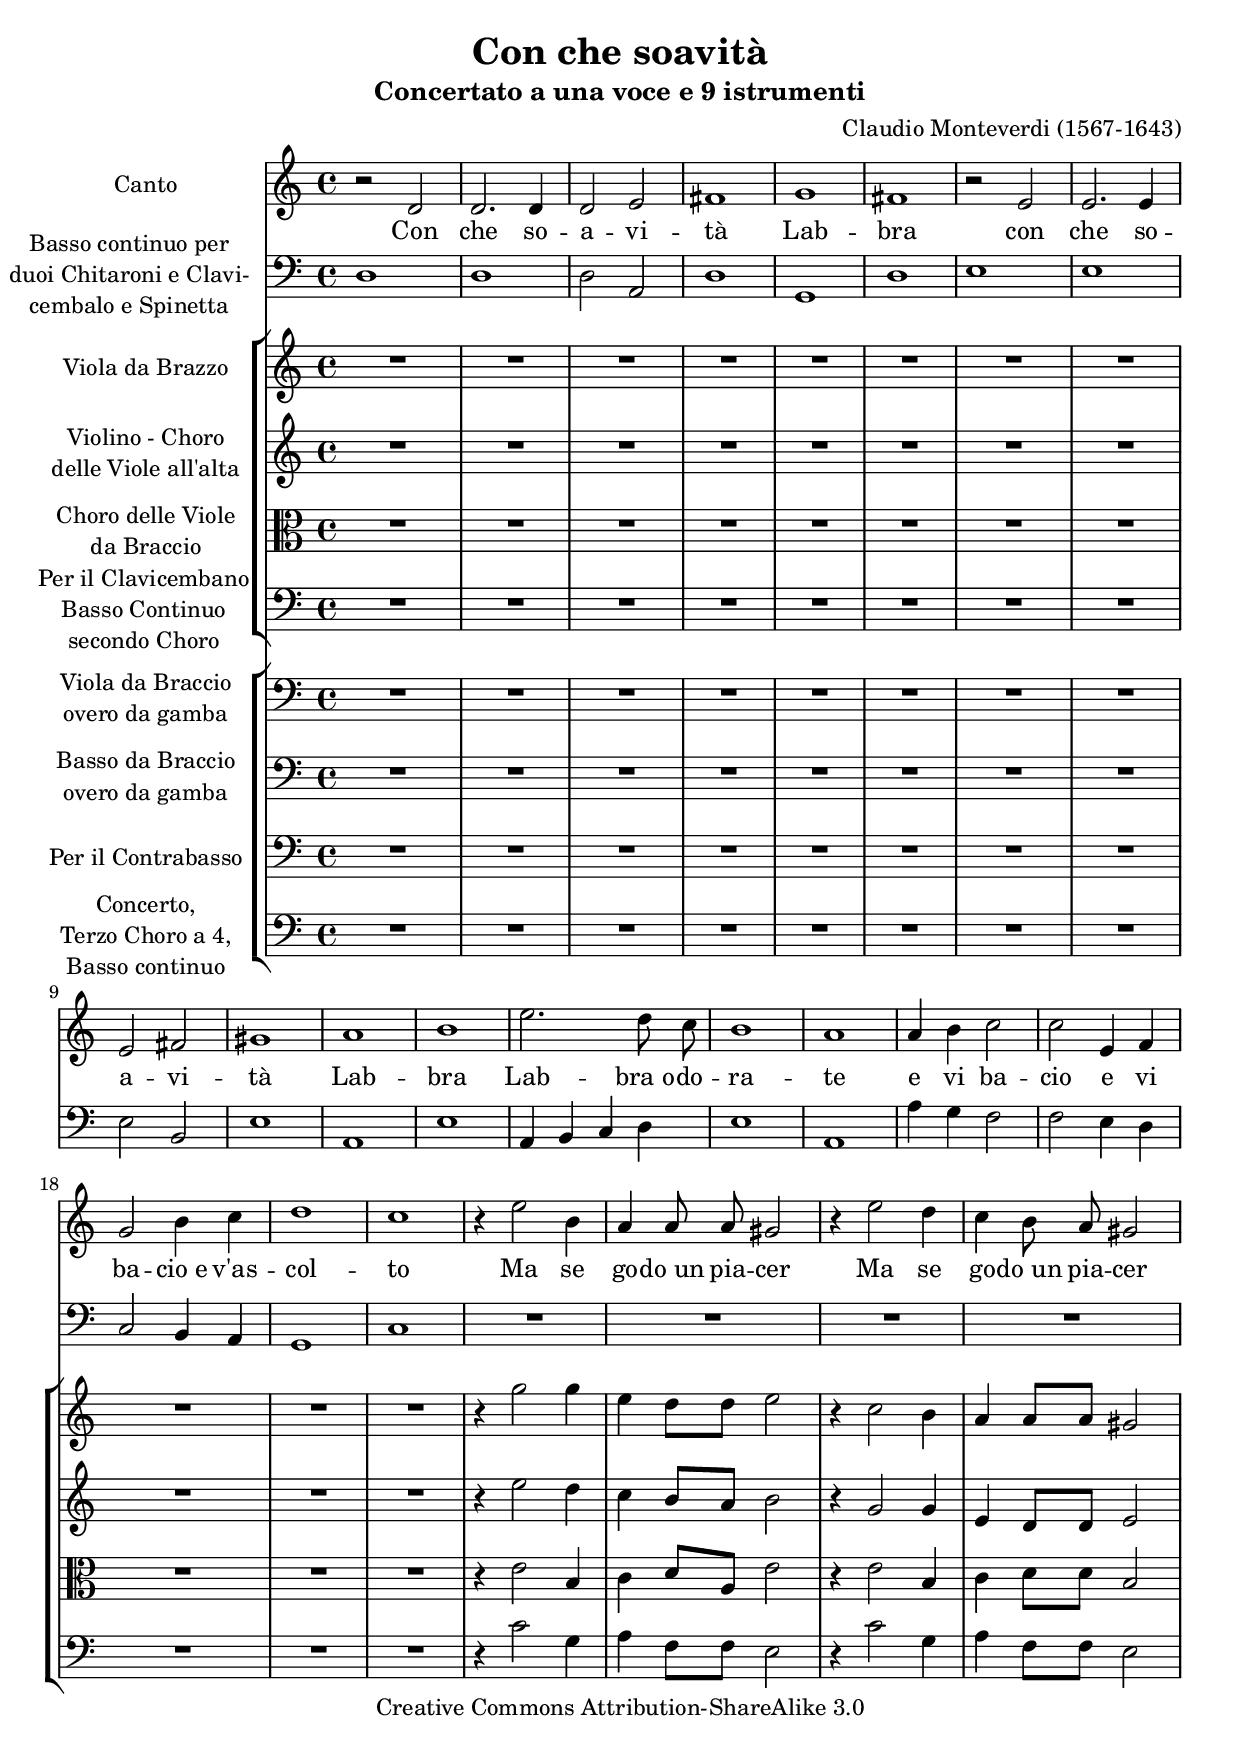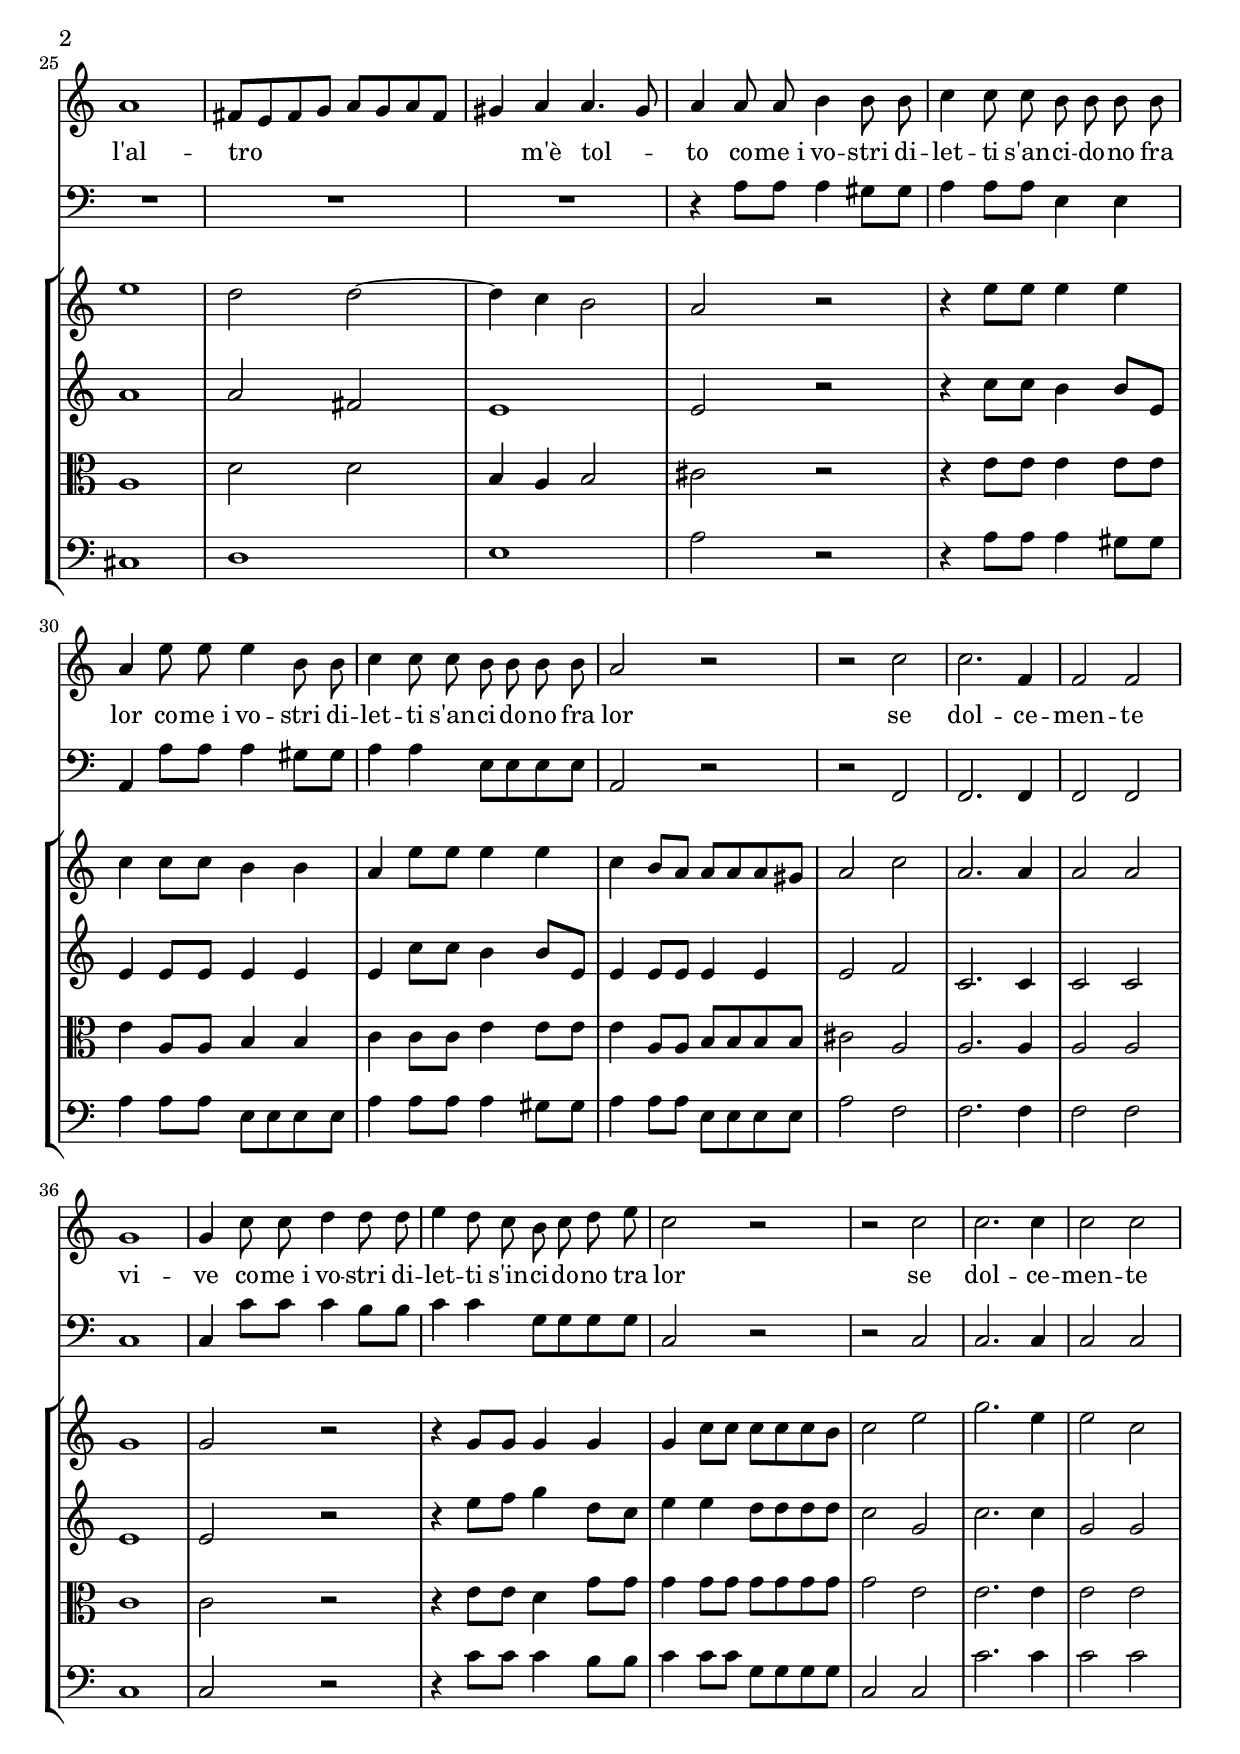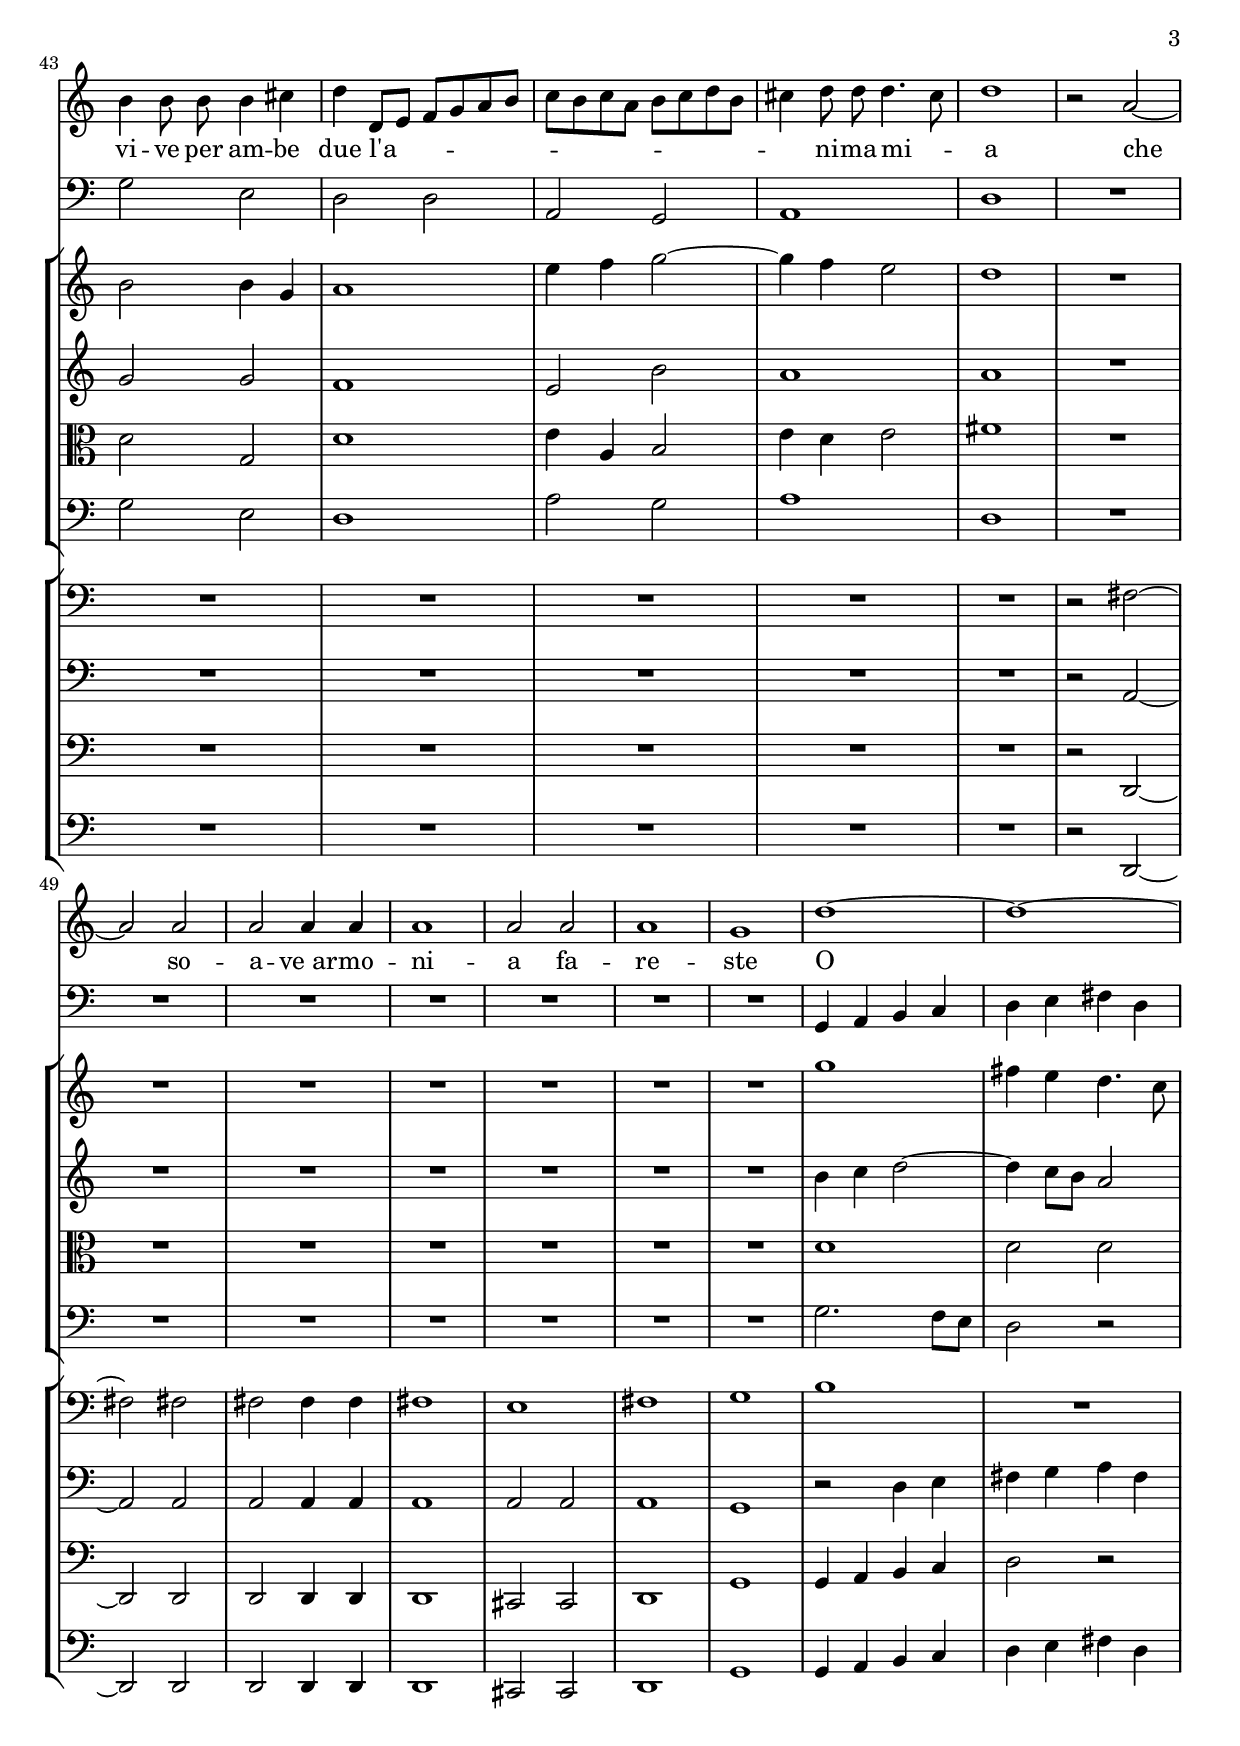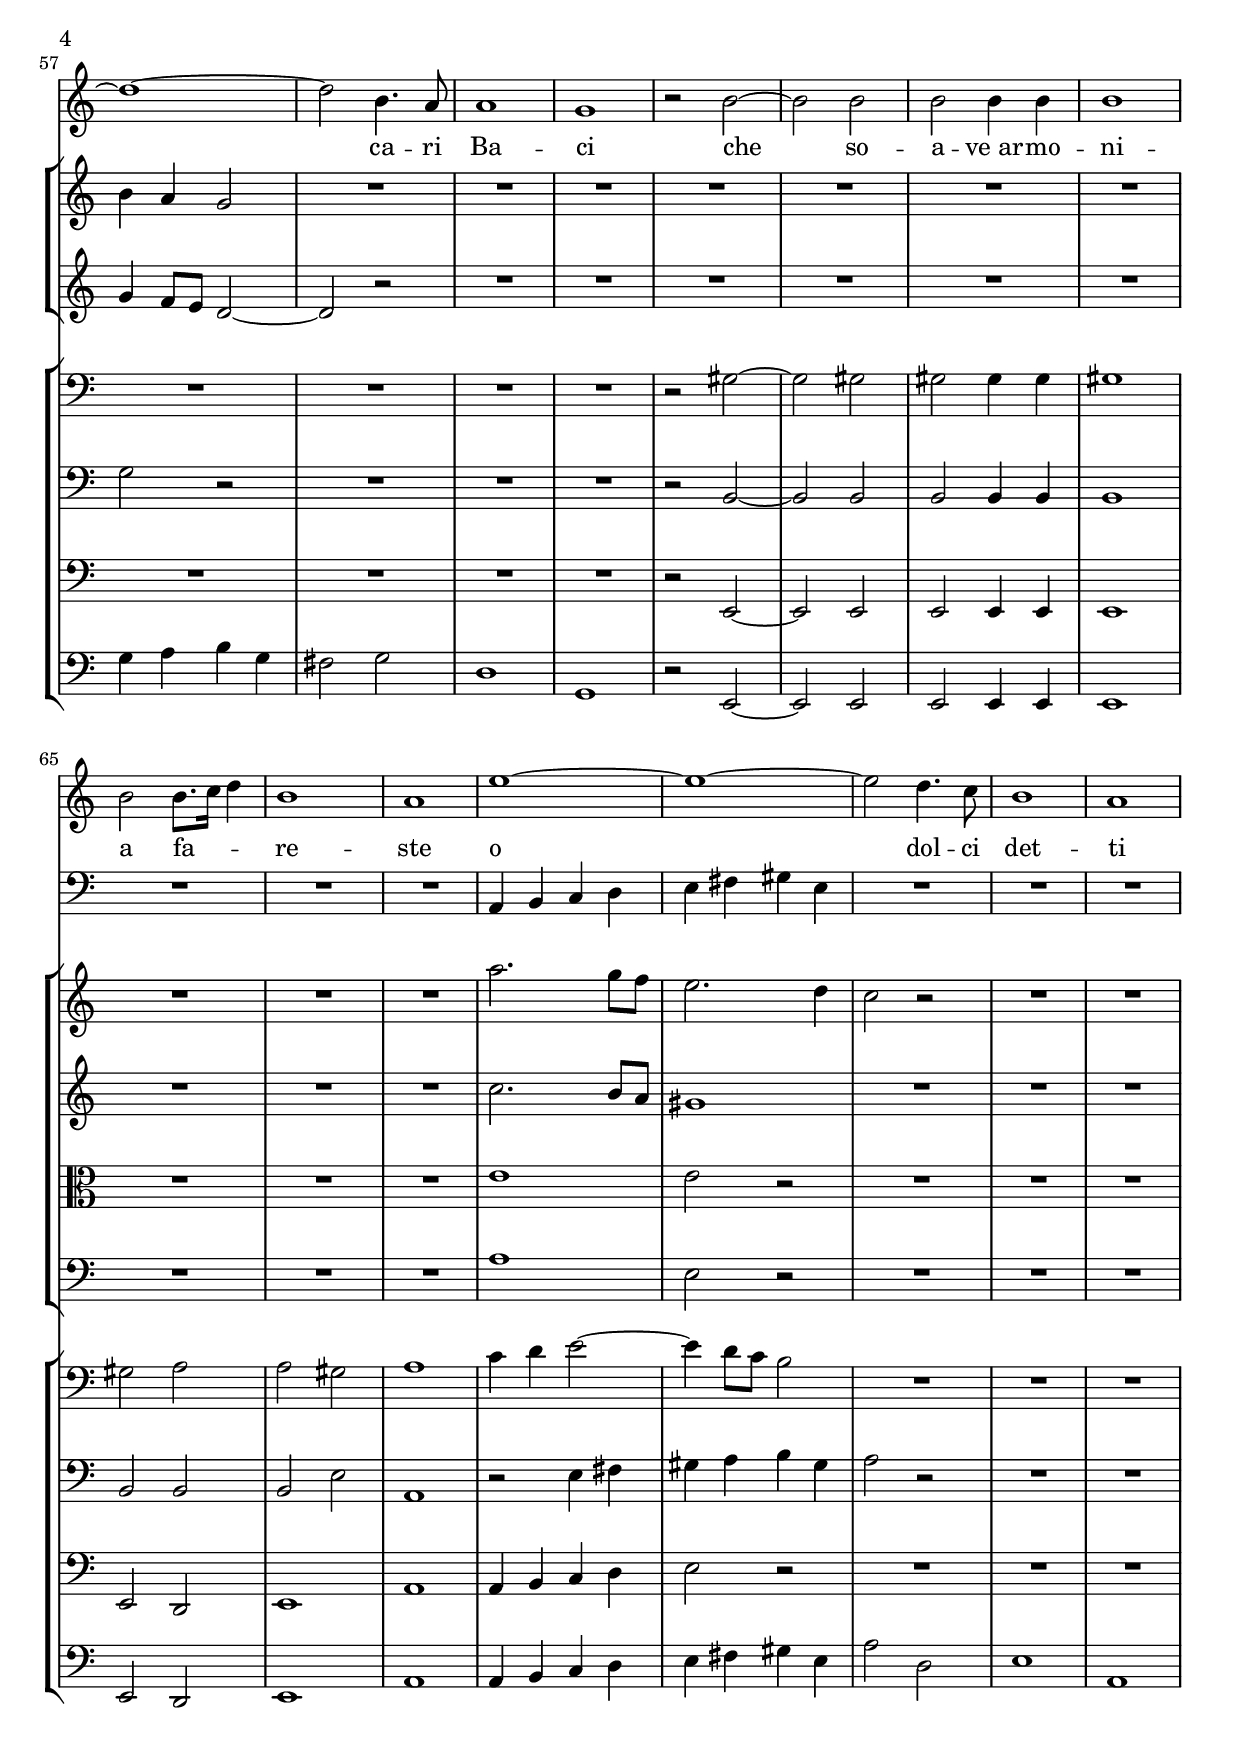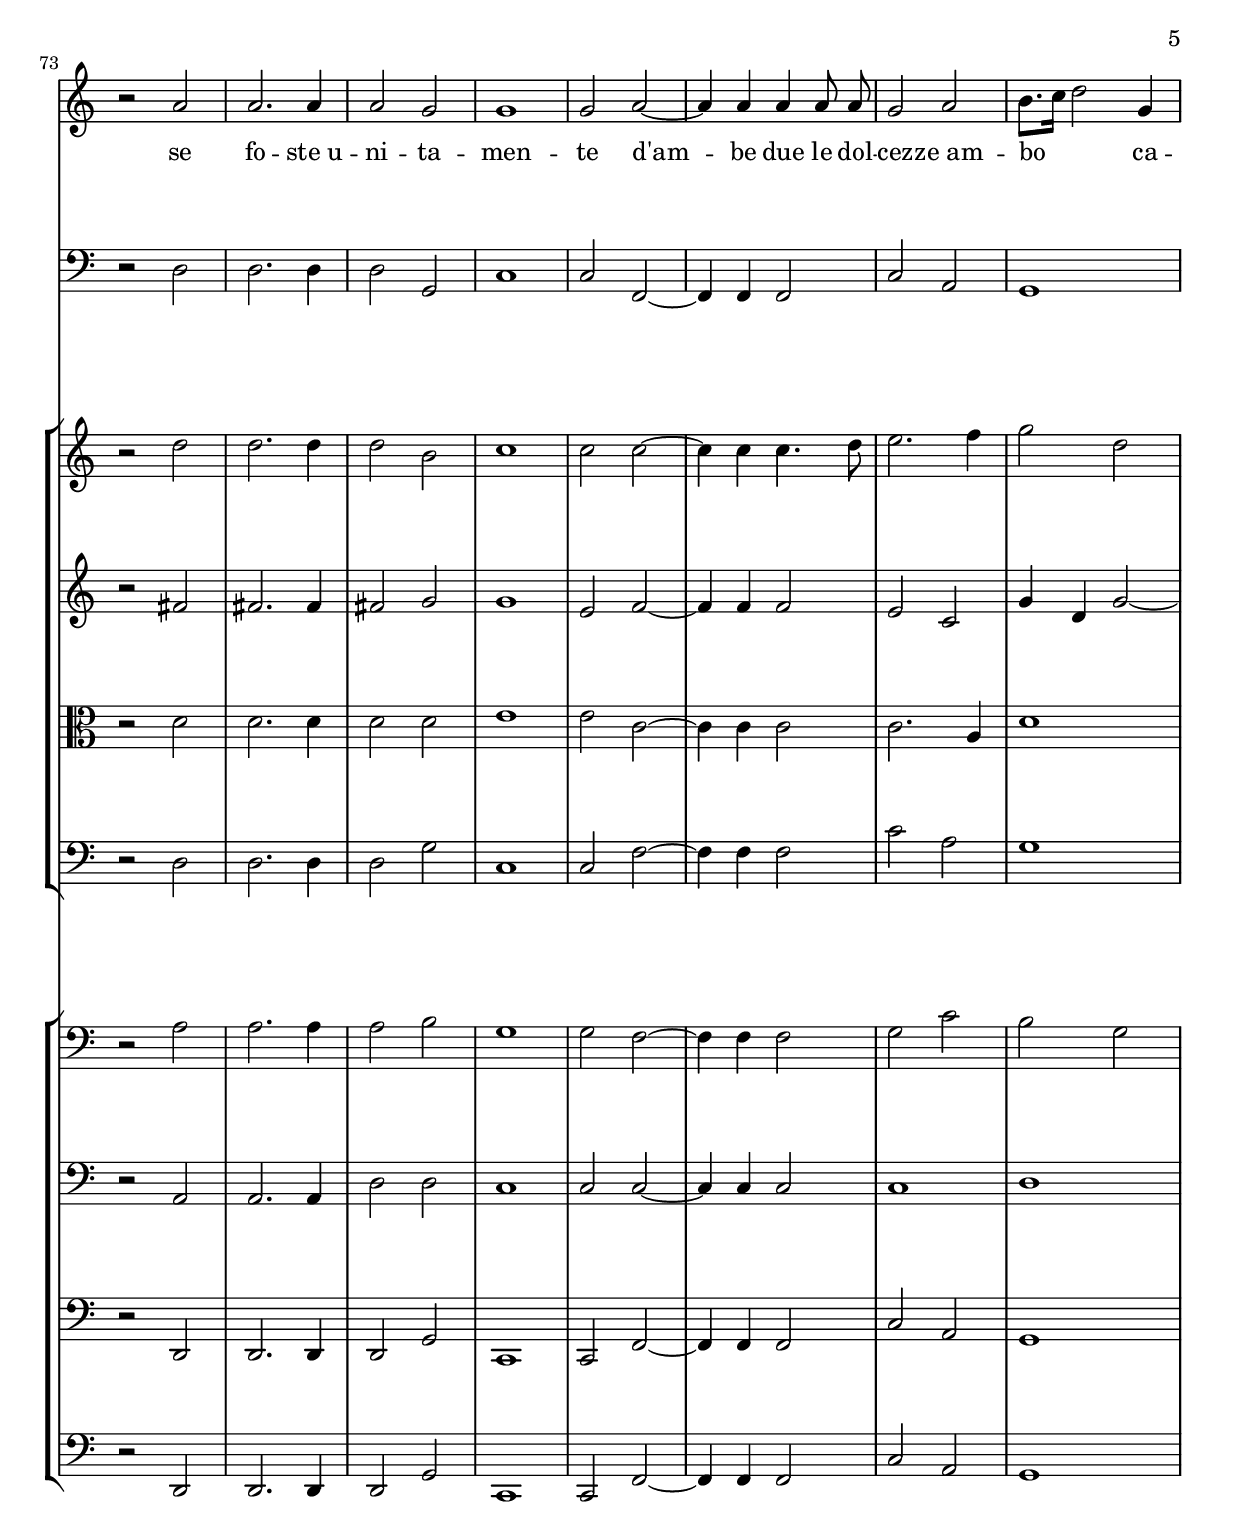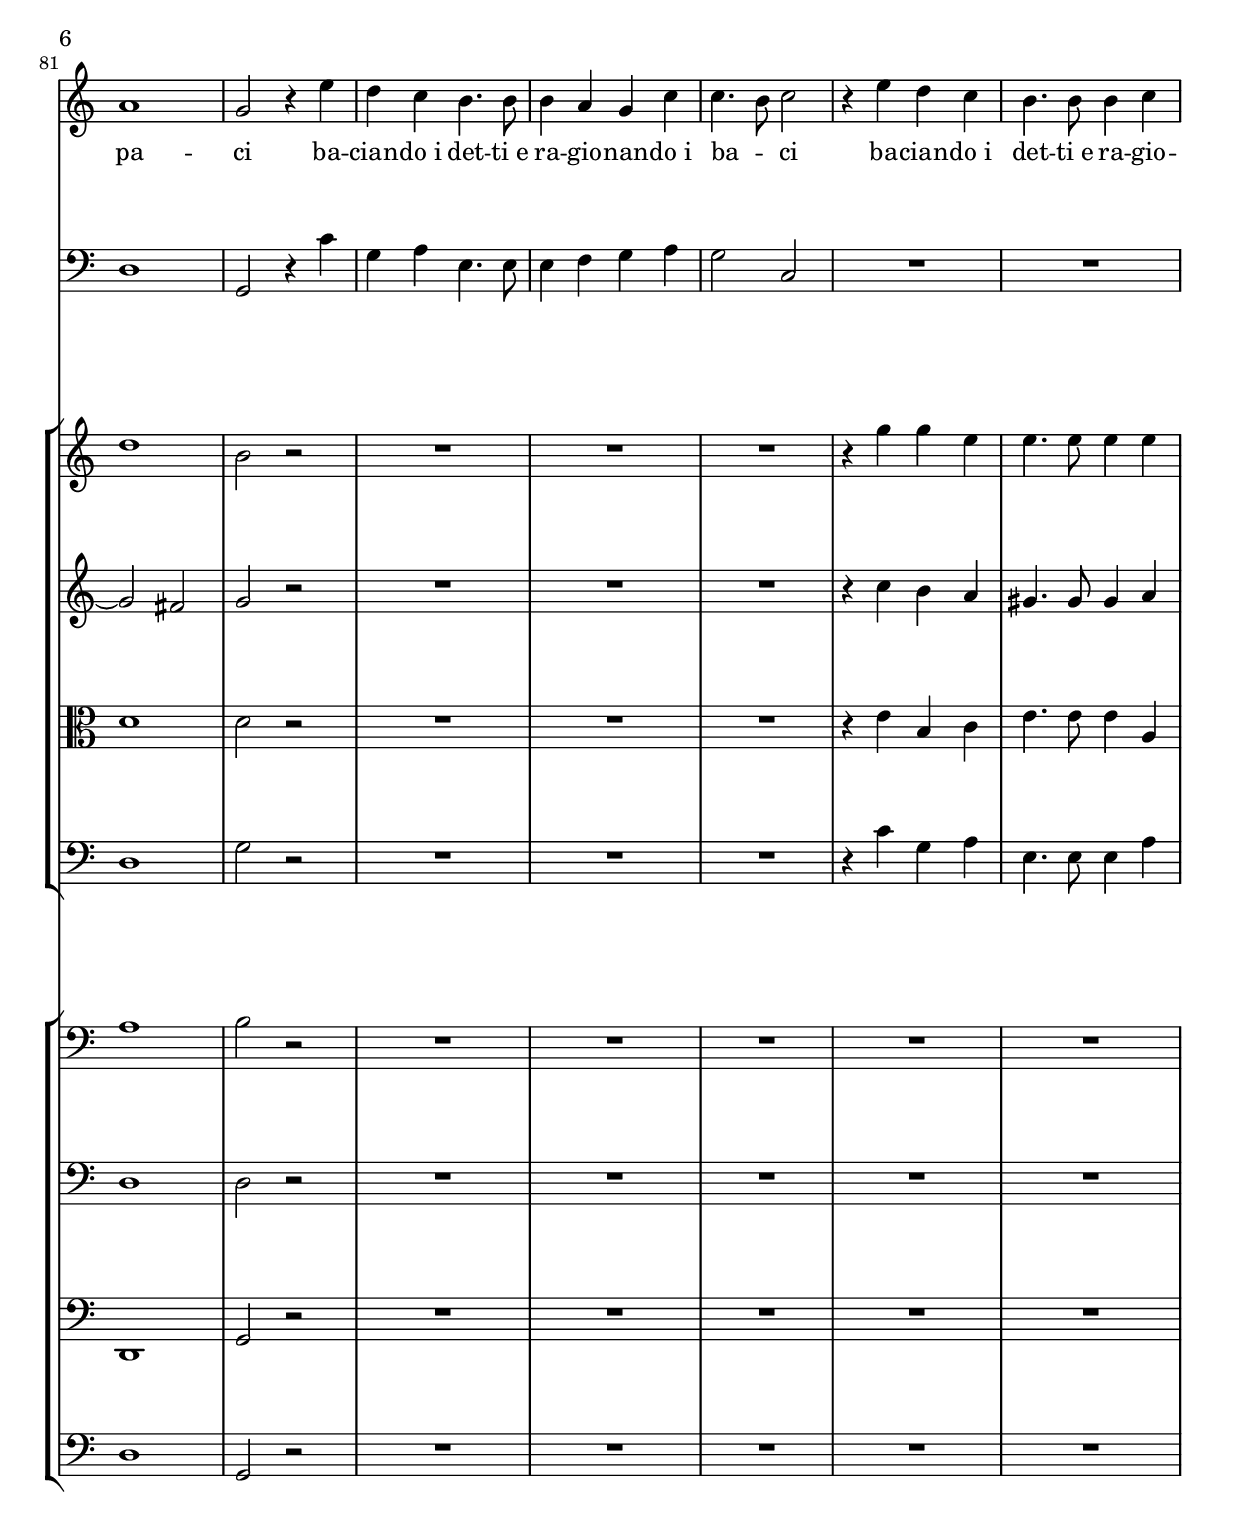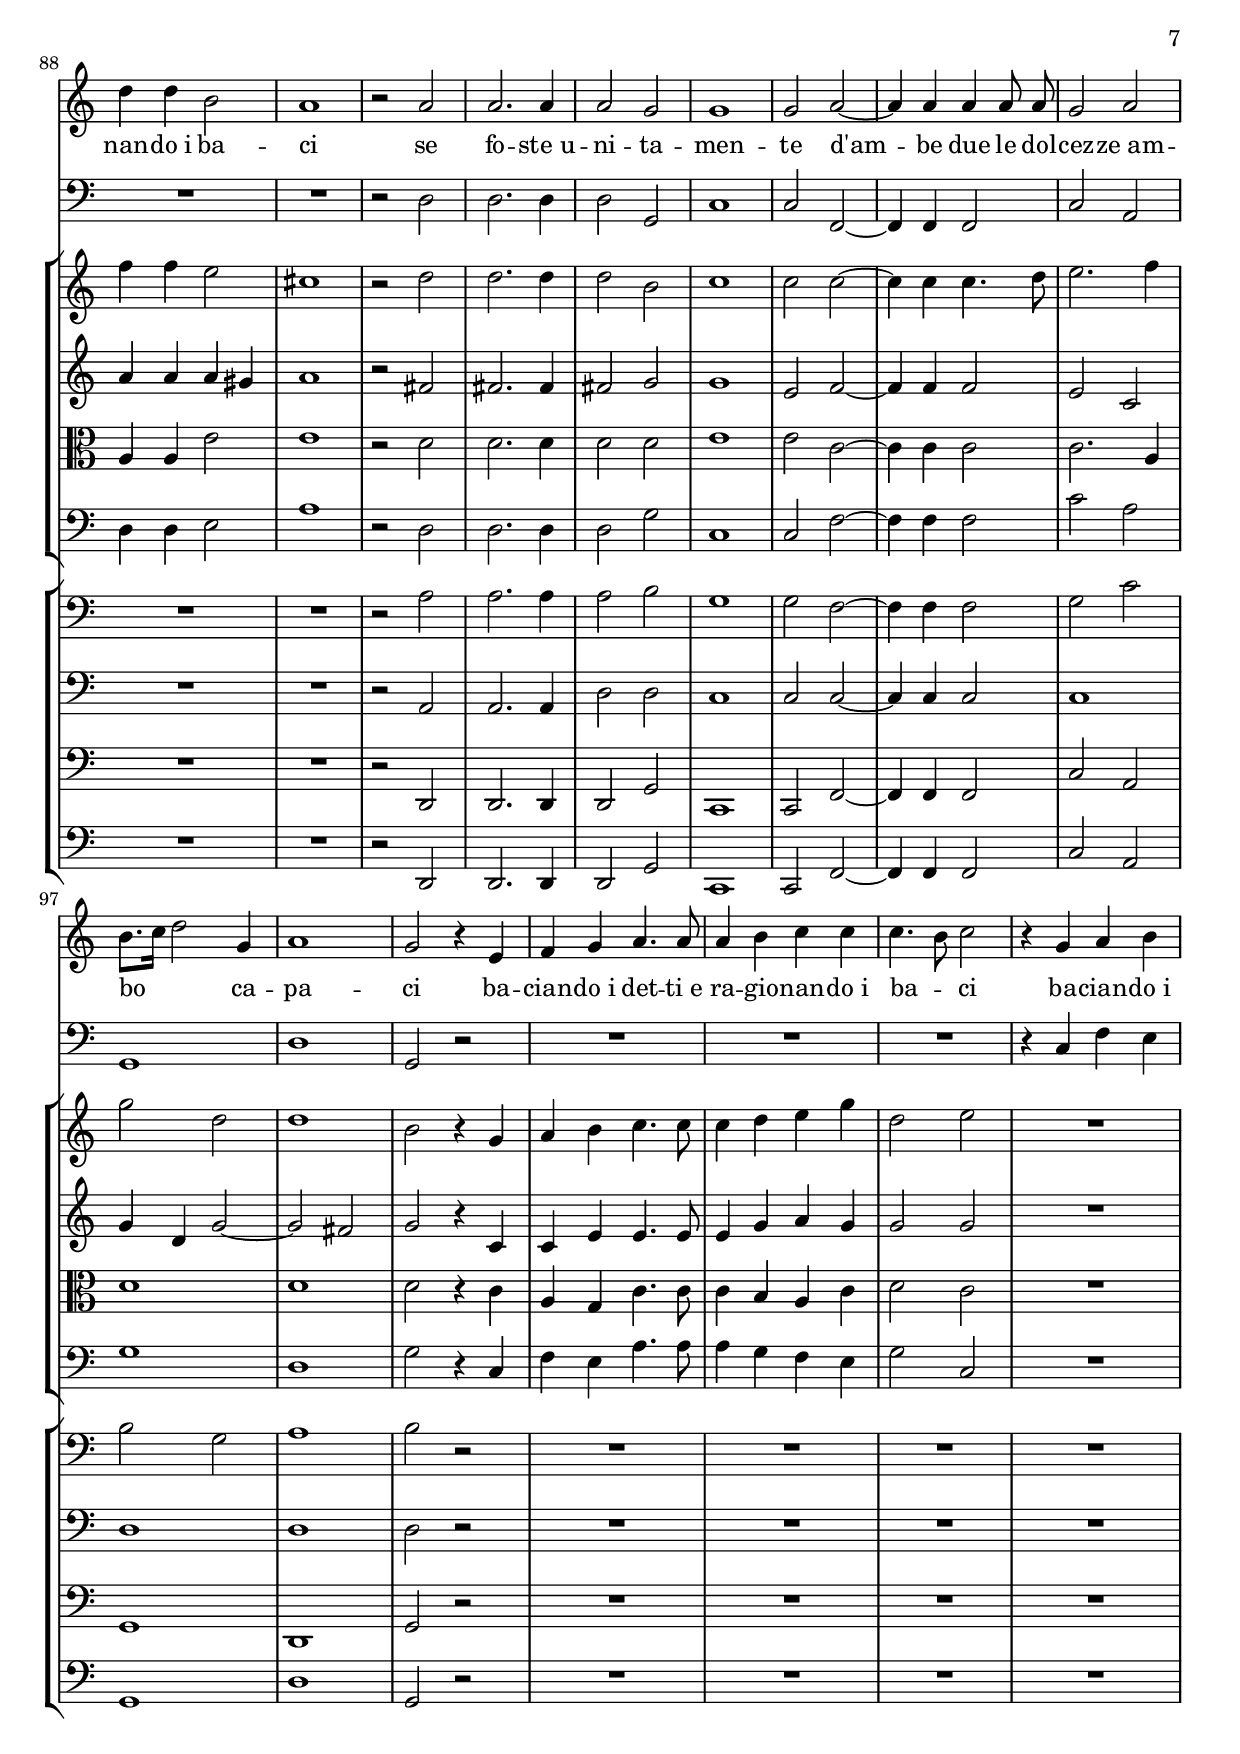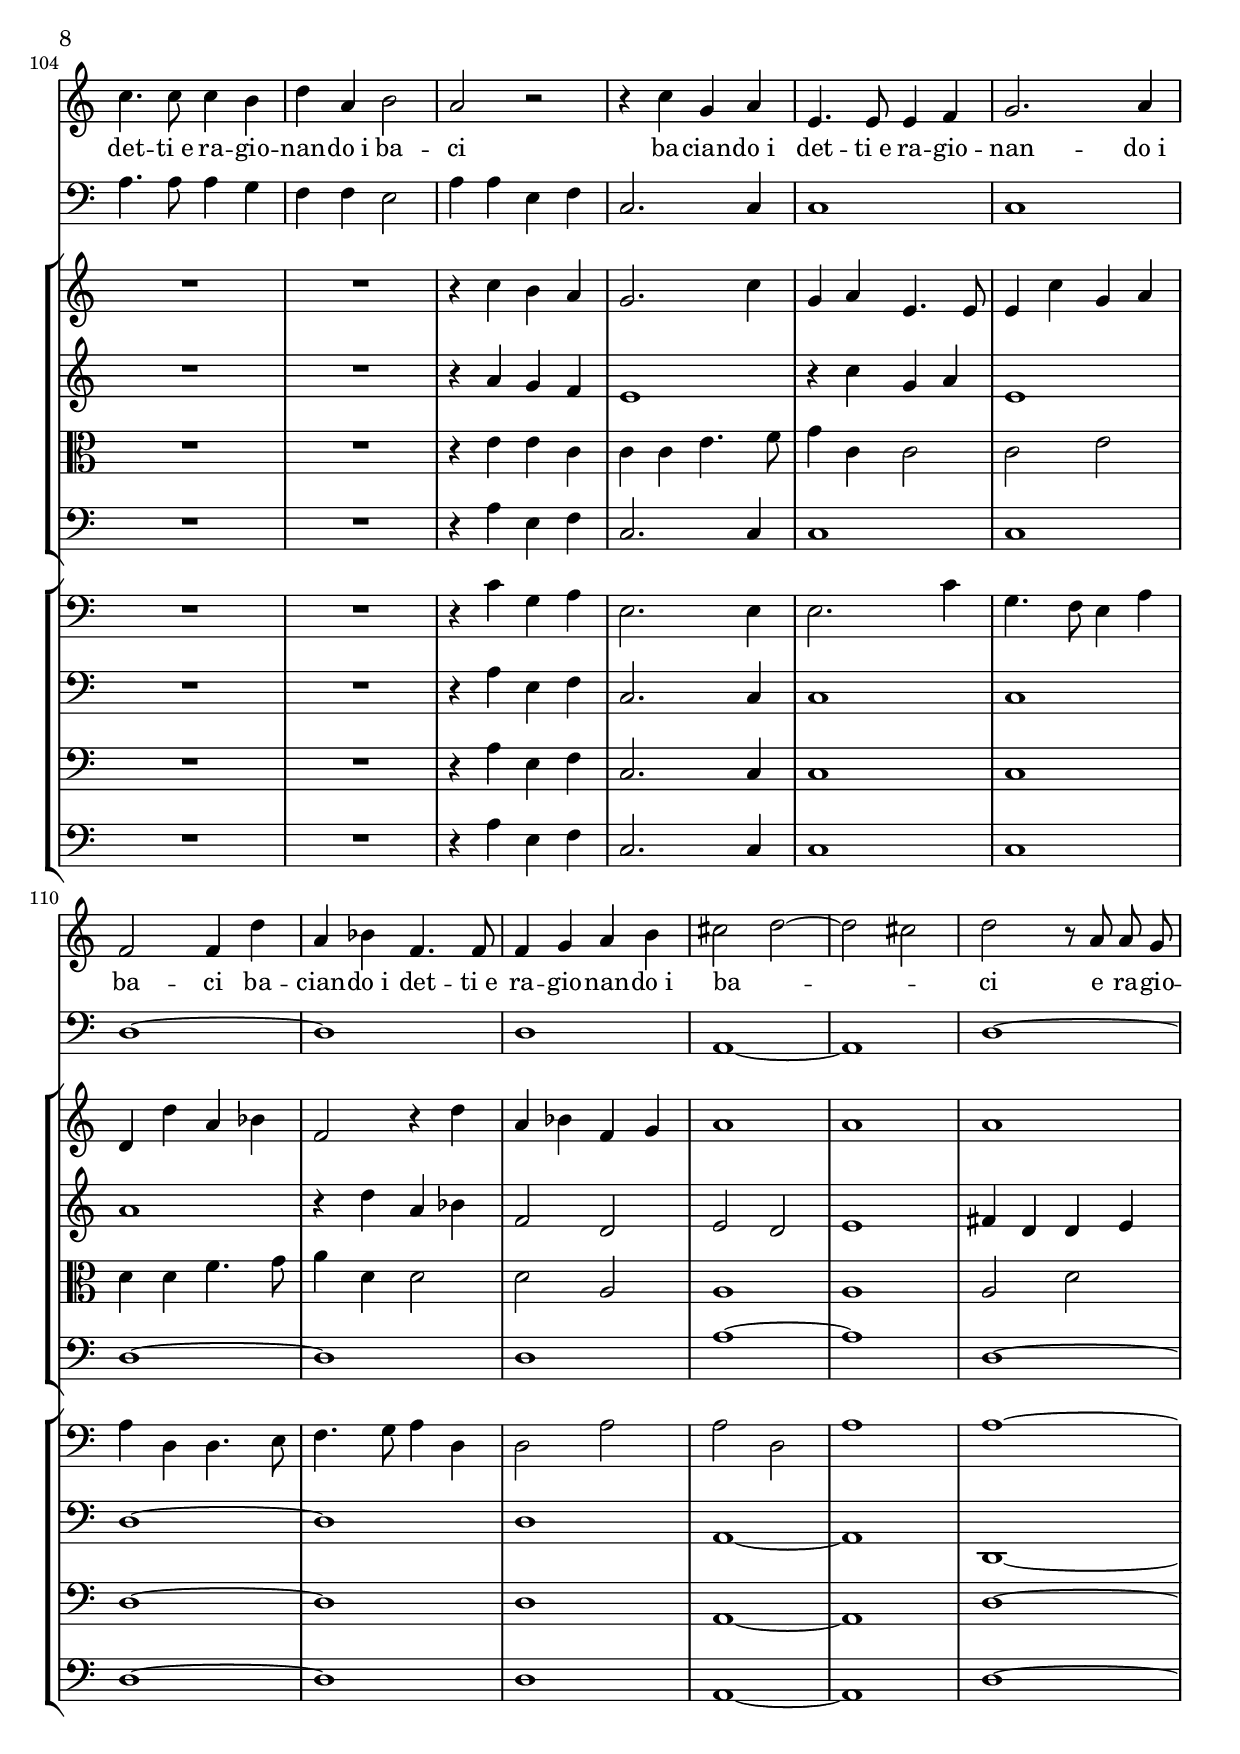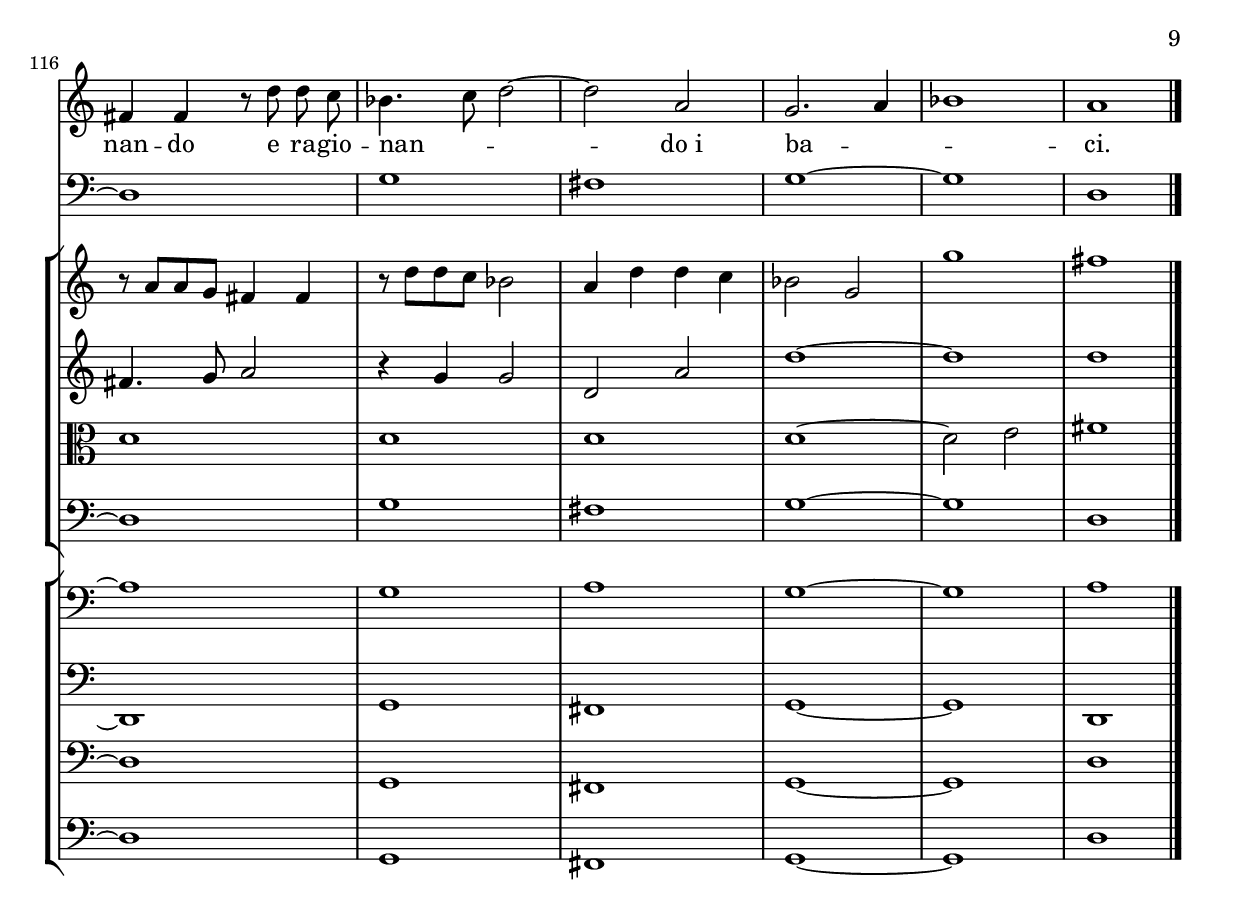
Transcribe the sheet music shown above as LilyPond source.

% Created on Tue Mar 03 11:33:43 CET 2009
\version "2.12.1"

\header {
	title = "Con che soavità"
	subtitle = "Concertato a una voce e 9 istrumenti"
	composer = "Claudio Monteverdi (1567-1643)"
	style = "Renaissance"
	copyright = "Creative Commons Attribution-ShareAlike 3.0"
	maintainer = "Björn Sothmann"
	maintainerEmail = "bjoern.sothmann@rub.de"
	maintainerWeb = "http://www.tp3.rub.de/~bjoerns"
}

\include "deutsch.ly"

verse= \lyricmode {
Con che so -- a -- vi -- tà Lab -- bra con che so -- a -- vi -- tà Lab -- bra Lab -- bra_o -- do -- ra -- te e vi ba -- cio e vi ba -- cio_e v'as -- col -- to Ma se go -- do_un pia -- cer Ma se go -- do_un pia -- cer l'al -- tro m'è tol -- to co -- me_i vo -- stri di -- let -- ti s'an -- ci -- do -- no fra lor co -- me_i vo -- stri di -- let -- ti s'an -- ci -- do -- no fra lor se dol -- ce -- men -- te vi -- ve co -- me_i vo -- stri di -- let -- ti s'in -- ci -- do -- no tra lor se dol -- ce -- men -- te vi -- ve per am -- be due l'a -- ni -- ma mi -- a che so -- a -- ve_ar -- mo -- ni -- a fa -- re -- ste O ca -- ri Ba -- ci che so -- a -- ve_ar -- mo -- ni -- a fa -- re -- ste o dol -- ci det -- ti se fo -- ste_u -- ni -- ta -- men -- te d'am -- be due le dol -- cez -- ze_am -- bo ca -- pa -- ci ba -- cian -- do_i det -- ti_e ra -- gio -- nan -- do_i ba -- ci ba -- cian -- do_i det -- ti_e ra -- gio -- nan -- do_i ba -- ci se fo -- ste_u -- ni -- ta -- men -- te d'am -- be due le dol -- cez -- ze_am -- bo ca -- pa -- ci ba -- cian -- do_i det -- ti_e ra -- gio -- nan -- do_i ba -- ci ba -- cian -- do_i det -- ti_e ra -- gio -- nan -- do_i ba -- ci ba -- cian -- do_i det -- ti_e ra -- gio -- nan -- do_i ba -- ci ba -- cian -- do_i det -- ti_e ra -- gio -- nan -- do_i ba -- ci e ra -- gio -- nan -- do e ra -- gio -- nan -- do_i ba -- ci.
}
 

staffAlto = \new Staff  {
	\time 4/4
	\override Score.MetronomeMark #'stencil = ##f
	\tempo 4 = 100 
	\set Staff.instrumentName="Canto"
	\set Staff.midiInstrument="oboe"
	\key c \major
	\clef treble
	\relative c' { 	
		\context Voice = "melodyAlt" {
			\dynamicUp
			\autoBeamOff
			r2 d |
			d2. d4 |
			d2 e |
			fis1 |
			g |
			fis |
			r2 e |
			e2. e4 |
			e2 fis |
			gis1 |
			a |
			h |
			e2. d8 c |
			h1 |
			a |
			a4 h c2 |
			c e,4 f |
			g2 h4 c |
			d1 c |
			r4 e2 h4 |
			a a8 a gis2 |
			r4 e'2 d4 |
			c h8 a gis2 |
			a1 |
			fis8[\melisma e fis g] a[ g a fis] |
			gis4\melismaEnd a a4.\melisma gis8\melismaEnd |
			a4 a8 a h4 h8 h |
			c4 c8 c h h h h |
			a4 e'8 e e4 h8 h |
			c4 c8 c h h h h |
			a2 r |
			r2 c |
			c2. f,4 |
			f2 f |
			g1 |
			g4 c8 c d4 d8 d |
			e4 d8 c h c d e |
			c2 r |
			r c |
			c2. c4 |
			c2 c |
			h4 h8 h h4 cis |
			d d,8[\melisma e] f[ g a h] |
			c[ h c a] h[ c d h] |
			cis4\melismaEnd d8 d d4.\melisma cis8\melismaEnd |
			d1 |
			r2 a~ |
			a a |
			a a4 a |
			a1 |
			a2 a |
			a1 |
			g |
			d'~ |
			d~ |
			d~ |
			d2 h4. a8 |
			a1 |
			g |
			r2 h~ |
			h h |
			h h4 h |
			h1 |
			h2 h8.[\melisma c16] d4\melismaEnd |
			h1 |
			a |
			e'~ |
			e~ |
			e2 d4. c8 |
			h1 |
			a |
			r2 a |
			a2. a4 |
			a2 g |
			g1 |
			g2 a~ |
			a4 a a a8 a |
			g2 a |
			h8.[\melisma c16] d2\melismaEnd g,4 |
			a1 |
			g2 r4 e' |
			d c h4. h8 |
			h4 a g c |
			c4.\melisma h8\melismaEnd c2 |
			r4 e d c |
			h4. h8 h4 c |
			d d h2 |
			a1 |
			r2 a |
			a2. a4 |
			a2 g |
			g1 |
			g2 a~ |
			a4 a a a8 a |
			g2 a |
			h8.[\melisma c16] d2\melismaEnd g,4 |
			a1 |
			g2 r4 e |
			f g a4. a8 |
			a4 h c c |
			c4.\melisma h8\melismaEnd c2 |
			r4 g a h |
			c4. c8 c4 h |
			d a h2 |
			a r |
			r4 c g a |
			e4. e8 e4 f |
			g2. a4 |
			f2 f4 d' |
			a b f4. f8 |
			f4 g a h |
			cis2\melisma d~ |
			d cis\melismaEnd |
			d r8 a a g |
			fis4 fis r8 d' d c |
			b4.\melisma c8 d2~ |
			d\melismaEnd a2 |
			g2.\melisma a4 |
			b1\melismaEnd |
			a |
		}

	\bar "|."
	}

}
staffBasso = \new Staff  {
	\set Staff.instrumentName=\markup{\center-column{"Basso continuo per"\line {"duoi Chitaroni e Clavi-"} \line{"cembalo e Spinetta"}}}
	\set Staff.midiInstrument="harpsichord"
	\key c \major
	\clef bass
	\relative c {
		d1 |
		d |
		d2 a |
		d1 |
		g, |
		d' |
		e |
		e |
		e2 h |
		e1 |
		a, |
		e' |
		a,4 h c d |
		e1 |
		a, |
		a'4 g f2 |
		f2 e4 d |
		c2 h4 a |
		g1 |
		c |
		R1*7 |
		r4 a'8 a a4 gis8 gis |
		a4 a8 a e4 e |
		a, a'8 a a4 gis8 gis |
		a4 a e8 e e e |
		a,2 r |
		r f |
		f2. f4 |
		f2 f |
		c'1 |
		c4 c'8 c c4 h8 h |
		c4 c g8 g g g |
		c,2 r |
		r c |
		c2. c4 |
		c2 c |
		g' e |
		d d |
		a g |
		a1 |
		d |
		R1*7 |
		g,4 a h c |
		d e fis d |
		R1*11 |
		a4 h c d |
		e fis gis e |
		R1*3 |
		r2 d |
		d2. d4 |
		d2 g, |
		c1 |
		c2 f,~ |
		f4 f f2 |
		c' a |
		g1 |
		d' |
		g,2 r4 c' |
		g a e4. e8 |
		e4 f g a |
		g2 c, |
		R1*4 |
		r2 d |
		d2. d4 |
		d2 g, |
		c1 |
		c2 f,~ |
		f4 f f2 |
		c' a |
		g1 d' |
		g,2 r |
		R1*3 |
		r4 c f e |
		a4. a8 a4 g |
		f f e2 |
		a4 a e f |
		c2. c4 |
		c1 |
		c |
		d~ |
		d |
		d |
		a~ |
		a |
		d~ |
		d |
		g |
		fis |
		g~ |
		g |
		d |
	\bar "|."
	}

}
staffViolinoI = \new Staff  {
	\set Staff.instrumentName="Viola da Brazzo"
	\set Staff.midiInstrument="violin"
	\key c \major
	\clef treble
	\relative c''' {
		R1*20 |
		r4 g2 g4 |
		e d8 d e2 |
		r4 c2 h4 |
		a a8 a gis2 |
		e'1 |
		d2 d~ |
		d4 c h2 |
		a r |
		r4 e'8 e e4 e |
		c c8 c h4 h |
		a e'8 e e4 e |
		c h8 a a a a gis |
		a2 c |
		a2. a4 |
		a2 a |
		g1 |
		g2 r |
		r4 g8 g g4 g |
		g4 c8 c c c c h |
		c2 e |
		g2. e4 |
		e2 c |
		h h4 g |
		a1 |
		e'4 f g2~ |
		g4 f e2 |
		d1 |
		R1*7 |
		g1 |
		fis4 e d4. c8 |
		h4 a g2 |
		R1*10 |
		a'2. g8 f |
		e2. d4 |
		c2 r |
		R1*2 |
		r2 d |
		d2. d4 |
		d2 h |
		c1 |
		c2 c~ |
		c4 c c4. d8 |
		e2. f4 |
		g2 d |
		d1 |
		h2 r |
		R1*3 |
		r4 g' g e |
		e4. e8 e4 e |
		f f e2 |
		cis1 |
		r2 d |
		d2. d4 |
		d2 h |
		c1 |
		c2 c~ |
		c4 c c4. d8 |
		e2. f4 |
		g2 d |
		d1 |
		h2 r4 g |
		a h c4. c8 |
		c4 d e g |
		d2 e |
		R1*3 |
		r4 c h a |
		g2. c4 |
		g a e4. e8 |
		e4 c' g a |
		d, d' a b |
		f2 r4 d' |
		a b f g |
		a1 |
		a |
		a |
		r8 a a g fis4 fis |
		r8 d' d c b2 |
		a4 d d c |
		b2 g |
		g'1 |
		fis |
	\bar "|."
	}

}
staffViolinoII = \new Staff  {
	\set Staff.instrumentName=\markup{\center-column{"Violino - Choro"\line {"delle Viole all'alta"}}}
	\set Staff.midiInstrument="violin"
	\key c \major
	\clef treble
	\relative c'' {
		R1*20 |
		r4 e2 d4 |
		c h8 a h2 |
		r4 g2 g4 |
		e d8 d e2 |
		a1 |
		a2 fis |
		e1 |
		e2 r |
		r4 c'8 c h4 h8 e, |
		e4 e8 e e4 e |
		e c'8 c h4 h8 e, |
		e4 e8 e e4 e |
		e2 f |
		c2. c4 |
		c2 c |
		e1 |
		e2 r |
		r4 e'8 f g4 d8 c |
		e4 e d8 d d d |
		c2 g |
		c2. c4 |
		g2 g |
		g g |
		f1 |
		e2 h' |
		a1 |
		a |
		R1*7 |
		h4 c d2~ |
		d4 c8 h a2 |
		g4 f8 e d2~ |
		d r |
		R1*9 |
		c'2. h8 a |
		gis1 |
		R1*3 |
		r2 fis |
		fis2. fis4 |
		fis2 g |
		g1 |
		e2 f~ |
		f4 f f2 |
		e c |
		g'4 d g2~ |
		g fis |
		g r |
		R1*3 |
		r4 c h a |
		gis4. gis8 gis4 a |
		a a a gis |
		a1 r2 fis |
		fis2. fis4 |
		fis2 g |
		g1 |
		e2 f~ |
		f4 f f2 |
		e c |
		g'4 d g2~ |
		g fis |
		g r4 c, |
		c e e4. e8 |
		e4 g a g |
		g2 g |
		R1*3 |
		r4 a g f |
		e1 |
		r4 c' g a |
		e1 |
		a |
		r4 d a b |
		f2 d |
		e d |
		e1 |
		fis4 d d e |
		fis4. g8 a2 |
		r4 g g2 |
		d a' |
		d1~ |
		d |
		d |
	\bar "|."
	}

}
staffViola = \new Staff  {
	\set Staff.instrumentName=\markup{\center-column{"Choro delle Viole"\line {"da Braccio"}}}
	\set Staff.midiInstrument="viola"
	\key c \major
	\clef alto
	\relative c' {
		R1*20 |
		r4 e2 h4 |
		c d8 a e'2 |
		r4 e2 h4 |
		c d8 d h2 |
		a1 |
		d2 d |
		h4 a h2 |
		cis r |
		r4 e8 e e4 e8 e |
		e4 a,8 a h4 h |
		c c8 c e4 e8 e |
		e4 a,8 a h h h h |
		cis2 a |
		a2. a4 |
		a2 a |
		c1 |
		c2 r |
		r4 e8 e d4 g8 g |
		g4 g8 g g g g g |
		g2 e |
		e2. e4 |
		e2 e |
		d g, |
		d'1 |
		e4 a, h2 |
		e4 d e2 |
		fis1 |
		R1*7 |
		d1 |
		d2 d |
		R1*11 |
		e1 |
		e2 r |
		R1*3 |
		r2 d |
		d2. d4 |
		d2 d |
		e1 |
		e2 c~ |
		c4 c c2 |
		c2. a4 |
		d1 |
		d |
		d2 r |
		R1*3 |
		r4 e h c |
		e4. e8 e4 a, |
		a a e'2 |
		e1 |
		r2 d |
		d2. d4 |
		d2 d |
		e1 |
		e2 c~ |
		c4 c c2 |
		c2. a4 |
		d1 |
		d |
		d2 r4 c |
		a g c4. c8 |
		c4 h a c |
		d2 c |
		R1*3 |
		r4 e e c |
		c c e4. f8 |
		g4 c, c2 |
		c e |
		d4 d f4. g8 |
		a4 d, d2 |
		d2 a |
		a1 |
		a |
		a2 d |
		d1 |
		d |
		d |
		d~ |
		d2 e |
		fis1 |
	\bar "|."
	}

}
staffBassoII = \new Staff  {
	\set Staff.instrumentName=\markup{\center-column{"Per il Clavicembano"\line {"Basso Continuo"}\line {"secondo Choro"}}}
	\set Staff.midiInstrument="harpsichord"
	\key c \major
	\clef bass
	\relative c' {
		R1*20 |
		r4 c2 g4 |
		a f8 f e2 |
		r4 c'2 g4 |
		a f8 f e2 |
		cis1 |
		d |
		e |
		a2 r |
		r4 a8 a a4 gis8 gis |
		a4 a8 a e e e e |
		a4 a8 a a4 gis8 gis |
		a4 a8 a e e e e |
		a2 f |
		f2. f4 |
		f2 f |
		c1 |
		c2 r |
		r4 c'8 c c4 h8 h |
		c4 c8 c g g g g |
		c,2 c |
		c'2. c4 |
		c2 c |
		g e |
		d1 |
		a'2 g |
		a1 |
		d, |
		R1*7 |
		g2. f8 e |
		d2 r |
		R1*11 |
		a'1 |
		e2 r |
		R1*3 |
		r2 d |
		d2. d4 |
		d2 g |
		c,1 |
		c2 f~ |
		f4 f f2 |
		c'2 a |
		g1 |
		d |
		g2 r |
		R1*3 |
		r4 c g a |
		e4. e8 e4 a |
		d, d e2 |
		a1 |
		r2 d, |
		d2. d4 |
		d2 g |
		c,1 |
		c2 f~ |
		f4 f f2 |
		c'2 a |
		g1 |
		d |
		g2 r4 c, |
		f e a4. a8 |
		a4 g f e |
		g2 c, |
		R1*3 |
		r4 a' e f |
		c2. c4 |
		c1 |
		c1 |
		d~ |
		d |
		d |
		a'~ |
		a |
		d,~ |
		d |
		g |
		fis |
		g~ |
		g |
		d |
	\bar "|."
	}

}
staffViolaII = \new Staff  {
	\set Staff.instrumentName=\markup{\center-column{"Viola da Braccio"\line {"overo da gamba"}}}
	\set Staff.midiInstrument="viola"
	\key c \major
	\clef bass
	\relative c {
		R1*47 |
		r2 fis~ |
		fis fis |
		fis fis4 fis |
		fis1 |
		e |
		fis |
		g |
		h |
		R1*5 |
		r2 gis~ |
		gis gis |
		gis gis4 gis |
		gis1 |
		gis2 a |
		a gis |
		a1 |
		c4 d e2~ |
		e4 d8 c h2 |
		R1*3 |
		r2 a |
		a2. a4 |
		a2 h |
		g1 |
		g2 f~ |
		f4 f f2 |
		g c |
		h g |
		a1 |
		h2 r |
		R1*7 |
		r2 a |
		a2. a4 |
		a2 h |
		g1 |
		g2 f~ |
		f4 f f2 |
		g c |
		h g |
		a1 |
		h2 r |
		R1*6 |
		r4 c g a |
		e2. e4 |
		e2. c'4 |
		g4. f8 e4 a |
		a d, d4. e8 |
		f4. g8 a4 d, |
		d2 a' |
		a d, |
		a'1 |
		a~ |
		a |
		g |
		a |
		g~ |
		g |
		a |
	\bar "|."
	}

}
staffViolaIII = \new Staff  {
	\set Staff.instrumentName=\markup{\center-column{"Basso da Braccio"\line {"overo da gamba"}}}
	\set Staff.midiInstrument="viola"
	\key c \major
	\clef bass
	\relative c {
		R1*47 |
		r2 a~ |
		a a |
		a a4 a |
		a1 |
		a2 a |
		a1 |
		g |
		r2 d'4 e |
		fis g a fis |
		g2 r |
		R1*3 |
		r2 h,~ |
		h h |
		h h4 h |
		h1 |
		h2 h |
		h e |
		a,1 |
		r2 e'4 fis |
		gis a h gis |
		a2 r |
		R1*2 |
		r2 a, |
		a2. a4 |
		d2 d |
		c1 |
		c2 c~ |
		c4 c c2 |
		c1 |
		d |
		d |
		d2 r |
		R1*7 |
		r2 a |
		a2. a4 |
		d2 d |
		c1 |
		c2 c~ |
		c4 c c2 |
		c1 |
		d |
		d |
		d2 r |
		R1*6 |
		r4 a' e f |
		c2. c4 |
		c1 |
		c |
		d~ |
		d |
		d |
		a~ |
		a |
		d,~ |
		d |
		g |
		fis |
		g~ |
		g |
		d |
	\bar "|."
	}

}
staffViolaIIII = \new Staff  {
	\set Staff.instrumentName="Per il Contrabasso"
	\set Staff.midiInstrument="viola"
	\key c \major
	\clef bass
	\relative c, {
		R1*47 |
		r2 d~ |
		d d |
		d d4 d |
		d1 |
		cis2 cis |
		d1 |
		g |
		g4 a h c |
		d2 r |
		R1*4 |
		r2 e,~ |
		e e |
		e e4 e |
		e1 |
		e2 d |
		e1 |
		a |
		a4 h c d |
		e2 r |
		R1*3 |
		r2 d, |
		d2. d4 |
		d2 g |
		c,1 |
		c2 f~ |
		f4 f f2 |
		c' a |
		g1 |
		d |
		g2 r |
		R1*7 |
		r2 d |
		d2. d4 |
		d2 g |
		c,1 |
		c2 f~ |
		f4 f f2 |
		c'2 a |
		g1 |
		d |
		g2 r |
		R1*6 |
		r4 a' e f |
		c2. c4 |
		c1 |
		c |
		d~ |
		d |
		d |
		a~ |
		a |
		d~ |
		d |
		g, |
		fis |
		g~ |
		g |
		d' |
	\bar "|."
	}

}
staffBassoIII = \new Staff  {
	\set Staff.instrumentName=\markup{\center-column{"Concerto,"\line {"Terzo Choro a 4,"}\line {"Basso continuo"}}}
	\set Staff.midiInstrument="harpsichord"
	\key c \major
	\clef bass
	\relative c, {
		R1*47 |
		r2 d~ |
		d d |
		d d4 d |
		d1 |
		cis2 cis |
		d1 |
		g |
		g4 a h c |
		d e fis d |
		g a h g |
		fis2 g |
		d1 |
		g,1 |
		r2 e~ |
		e e |
		e e4 e |
		e1 |
		e2 d |
		e1 |
		a |
		a4 h c d |
		e fis gis e |
		a2 d, |
		e1 |
		a, |
		r2 d, |
		d2. d4 |
		d2 g |
		c,1 |
		c2 f~ |
		f4 f f2 |
		c' a |
		g1 |
		d' |
		g,2 r |
		R1*7 |
		r2 d |
		d2. d4 |
		d2 g |
		c,1 |
		c2 f~ |
		f4 f f2 |
		c' a |
		g1 |
		d' |
		g,2 r |
		R1*6 |
		r4 a' e f |
		c2. c4 |
		c1 |
		c |
		d~ |
		d |
		d |
		a~ |
		a |
		d~ |
		d |
		g, |
		fis |
		g~ |
		g |
		d' |
	\bar "|."
	}

}


\score {
	<<
		\staffAlto
		\context Lyrics = "lmelodyAlt" \lyricmode  { \lyricsto "melodyAlt" \verse }
		
		\new StaffGroup <<
		\staffBasso
		>>
		\new StaffGroup <<
		\staffViolinoI
		\staffViolinoII
		\staffViola
		\staffBassoII
		>>
		\new StaffGroup <<
		\staffViolaII
		\staffViolaIII
		\staffViolaIIII
		\staffBassoIII
		>>
	>>
	
	\midi {
	}

	\layout  {
		\context {
			\RemoveEmptyStaffContext
		}
		indent=35
	}
}

\paper {
}

